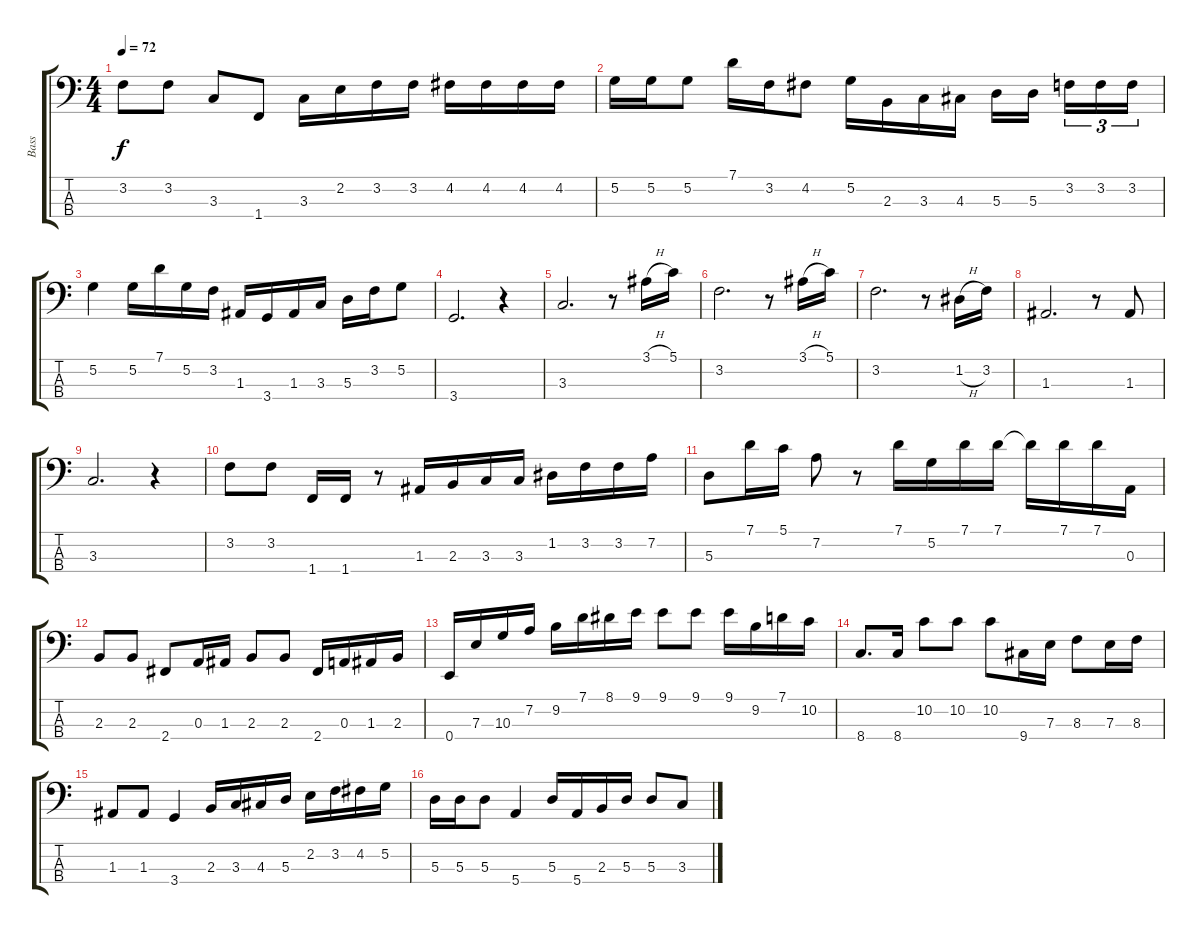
\track ("Bass" "Bass") {instrument electricbassfinger}
\staff {score tabs}
\tuning (G2 D2 A1 E1) {hide}
\ts (4 4)
\tempo 72
\clef f4
\ks c
3.2.8{dy f} 3.2.8 3.3.8 1.4.8 3.3.16 2.2.16 3.2.16 3.2.16 4.2.16 4.2.16 4.2.16 4.2.16 |
5.2.16 5.2.16 5.2.8 7.1.16 3.2.16 4.2.8 5.2.16 2.3.16 3.3.16 4.3.16 5.3.16 5.3.16 3.2.16{tu (3 2)} 3.2.16{tu (3 2)} 3.2.16{tu (3 2)} |
5.2.4 5.2.16 7.1.16 5.2.16 3.2.16 1.3.16 3.4.16 1.3.16 3.3.16 5.3.16 3.2.16 5.2.8 |
3.4.2{d} r.4 |
3.3.2{d} r.8 3.1{h}.16 5.1.16 |
3.2.2{d} r.8 3.1{h}.16 5.1.16 |
3.2.2{d} r.8 1.2{h}.16 3.2.16 |
1.3.2{d} r.8 1.3.8 |
3.3.2{d} r.4 |
3.2.8 3.2.8 1.4.16 1.4.16 r.8 1.3.16 2.3.16 3.3.16 3.3.16 1.2.16 3.2.16 3.2.16 7.2.16 |
5.3.8 7.1.16 5.1.16 7.2.8 r.8 7.1.16 5.2.16 7.1.16 7.1.16 7.1{t}.16 7.1.16 7.1.16 0.3.16 |
2.3.8 2.3.8 2.4.8 0.3.16 1.3.16 2.3.8 2.3.8 2.4.16 0.3.16 1.3.16 2.3.16 |
0.4.16 7.3.16 10.3.16 7.2.16 9.2.16 7.1.16 8.1.16 9.1.16 9.1.8 9.1.8 9.1.16 9.2.16 7.1.16 10.2.16 |
8.4.8{d} 8.4.16 10.2.8 10.2.8 10.2.8 9.4.16 7.3.16 8.3.8 7.3.16 8.3.16 |
1.3.8 1.3.8 3.4.4 2.3.16 3.3.16 4.3.16 5.3.16 2.2.16 3.2.16 4.2.16 5.2.16 |
5.3.16 5.3.16 5.3.8 5.4.4 5.3.16 5.4.16 2.3.16 5.3.16 5.3.8 3.3.8
